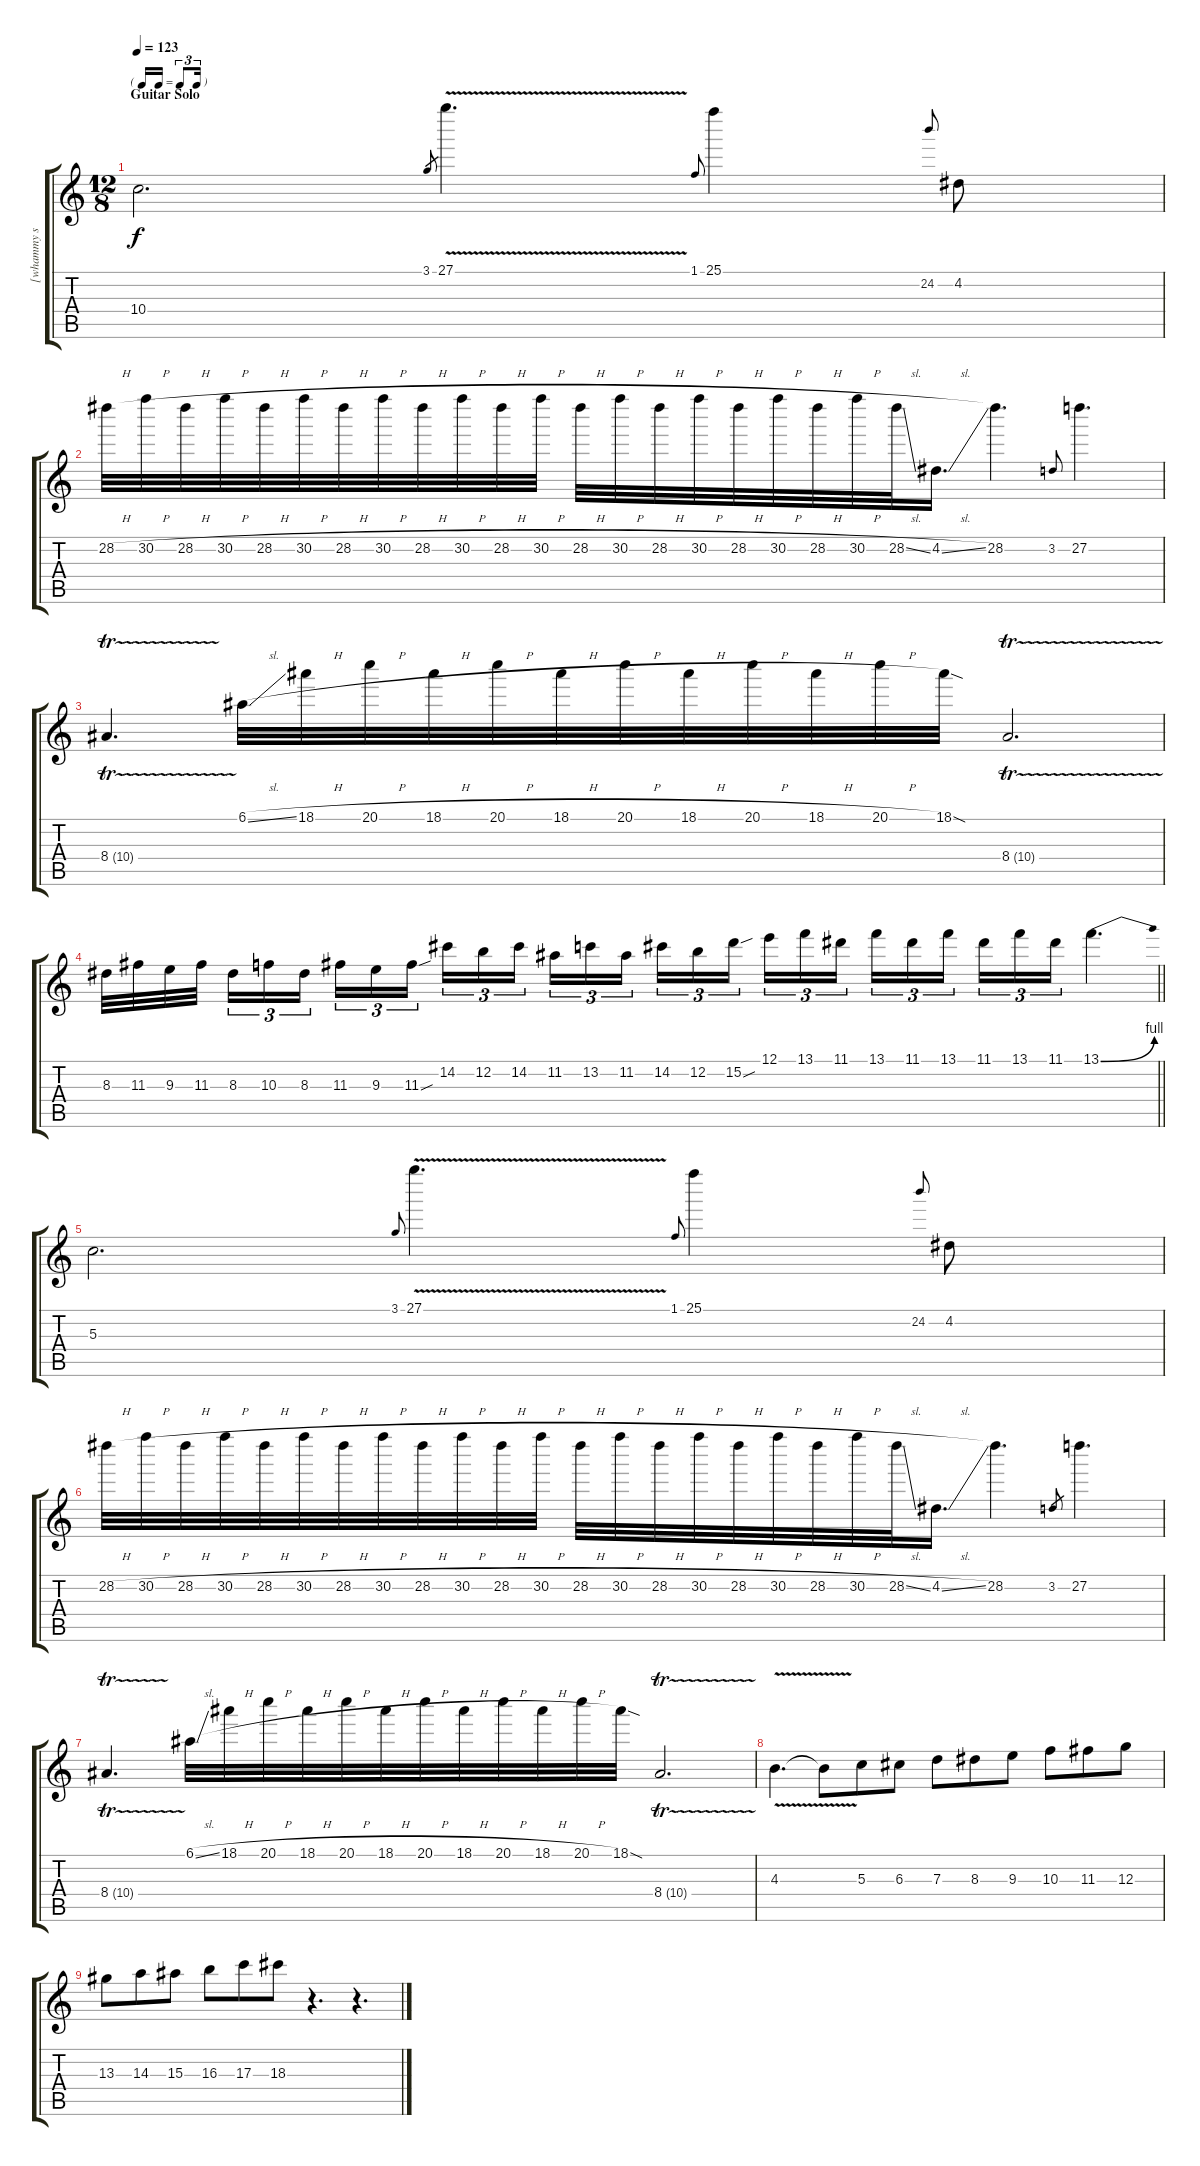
\track (" [whammy sound support]" " [whammy s") {instrument distortionguitar}
\staff {score tabs}
\tuning (E4 B3 G3 D3 A2 E2) {hide}
\ts (12 8)
\tf triplet16th
\section ("" "Guitar Solo")
\tempo 123
\clef g2
\ks c
10.4.2{d dy f instrument distortionguitar} 3.1.8{gr} 27.1{v}.4{d} 1.1.8{gr onbeat} 25.1.4 24.2.8{gr onbeat} 4.2.8 |
28.2{h}.32 30.2{h}.32 28.2{h}.32 30.2{h}.32 28.2{h}.32 30.2{h}.32 28.2{h}.32 30.2{h}.32 28.2{h}.32 30.2{h}.32 28.2{h}.32 30.2{h}.32 28.2{h}.32 30.2{h}.32 28.2{h}.32 30.2{h}.32 28.2{h}.32 30.2{h}.32 28.2{h}.32 30.2{h}.32 28.2{sl}.32 4.2{sl}.16{d} 28.2.4{d} 3.2.8{gr onbeat} 27.2.4{d} |
8.4{tr (10 32)}.4{d} 6.1{sl}.32 18.1{h}.32 20.1{h}.32 18.1{h}.32 20.1{h}.32 18.1{h}.32 20.1{h}.32 18.1{h}.32 20.1{h}.32 18.1{h}.32 20.1{h}.32 18.1{sod}.32 8.4{tr (10 32)}.2{d} |
\barLineRight lightlight
8.3.32 11.3.32 9.3.32 11.3.32{beam splitsecondary} 8.3.16{tu (3 2)} 10.3.16{tu (3 2)} 8.3.16{tu (3 2) beam splitsecondary} 11.3.16{tu (3 2)} 9.3.16{tu (3 2)} 11.3{sou}.16{tu (3 2)} 14.2.16{tu (3 2)} 12.2.16{tu (3 2)} 14.2.16{tu (3 2) beam splitsecondary} 11.2.16{tu (3 2)} 13.2.16{tu (3 2)} 11.2.16{tu (3 2) beam splitsecondary} 14.2.16{tu (3 2)} 12.2.16{tu (3 2)} 15.2{sou}.16{tu (3 2)} 12.1.16{tu (3 2)} 13.1.16{tu (3 2)} 11.1.16{tu (3 2) beam splitsecondary} 13.1.16{tu (3 2)} 11.1.16{tu (3 2)} 13.1.16{tu (3 2) beam splitsecondary} 11.1.16{tu (3 2)} 13.1.16{tu (3 2)} 11.1.16{tu (3 2)} 13.1{be (bend 0 0 60 4)}.4{d} |
5.3.2{d balance 16} 3.1.8{gr onbeat} 27.1{v}.4{d} 1.1.8{gr onbeat} 25.1.4 24.2.8{gr onbeat} 4.2.8 |
28.2{h}.32 30.2{h}.32 28.2{h}.32 30.2{h}.32 28.2{h}.32 30.2{h}.32 28.2{h}.32 30.2{h}.32 28.2{h}.32 30.2{h}.32 28.2{h}.32 30.2{h}.32 28.2{h}.32 30.2{h}.32 28.2{h}.32 30.2{h}.32 28.2{h}.32 30.2{h}.32 28.2{h}.32 30.2{h}.32 28.2{sl}.32 4.2{sl}.16{d} 28.2.4{d} 3.2.8{gr} 27.2.4{d} |
8.4{tr (10 32)}.4{d} 6.1{sl}.32 18.1{h}.32 20.1{h}.32 18.1{h}.32 20.1{h}.32 18.1{h}.32 20.1{h}.32 18.1{h}.32 20.1{h}.32 18.1{h}.32 20.1{h}.32 18.1{sod}.32 8.4{tr (10 32)}.2{d} |
4.3{v}.4{d} 4.3{t}.8 5.3.8 6.3.8 7.3.8 8.3.8 9.3.8 10.3.8 11.3.8 12.3.8 |
13.3.8 14.3.8 15.3.8 16.3.8 17.3.8 18.3.8 r.4{d} r.4{d}
